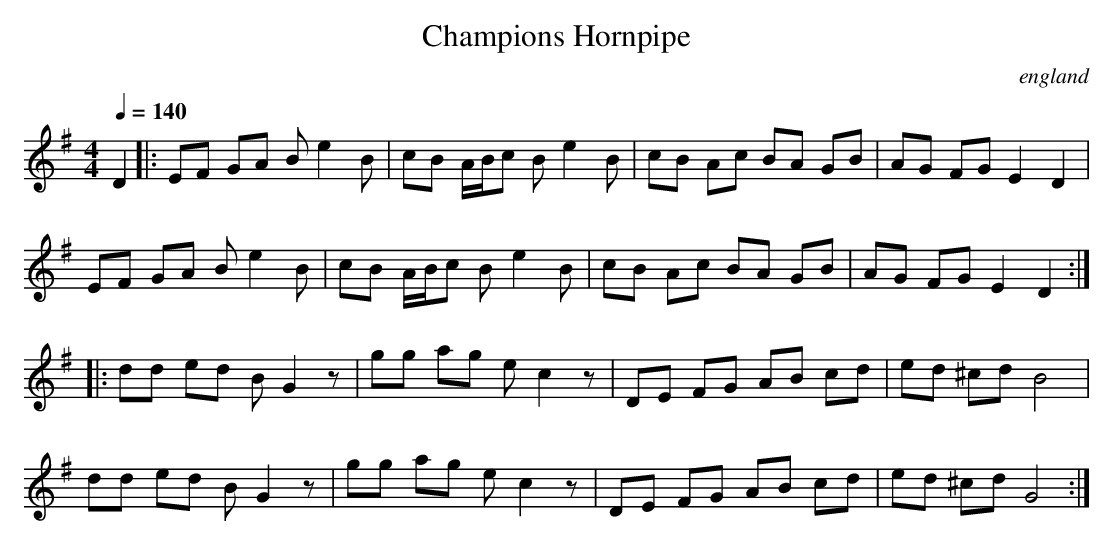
X:1
T: Champions Hornpipe
O:england
M: 4/4
L: 1/8
Q:1/4=140
K:G
D2|:EF GA Be2B|cB A/2B/2c Be2B|cB Ac BA GB|AG FG E2D2|
EF GA Be2B|cB A/2B/2c Be2B|cB Ac BA GB|AG FG E2D2:|
|: dd ed BG2z|gg ag ec2z|DE FG AB cd|ed ^cd B4|
dd ed BG2z|gg ag ec2z|DE FG AB cd|ed ^cd G4:|
